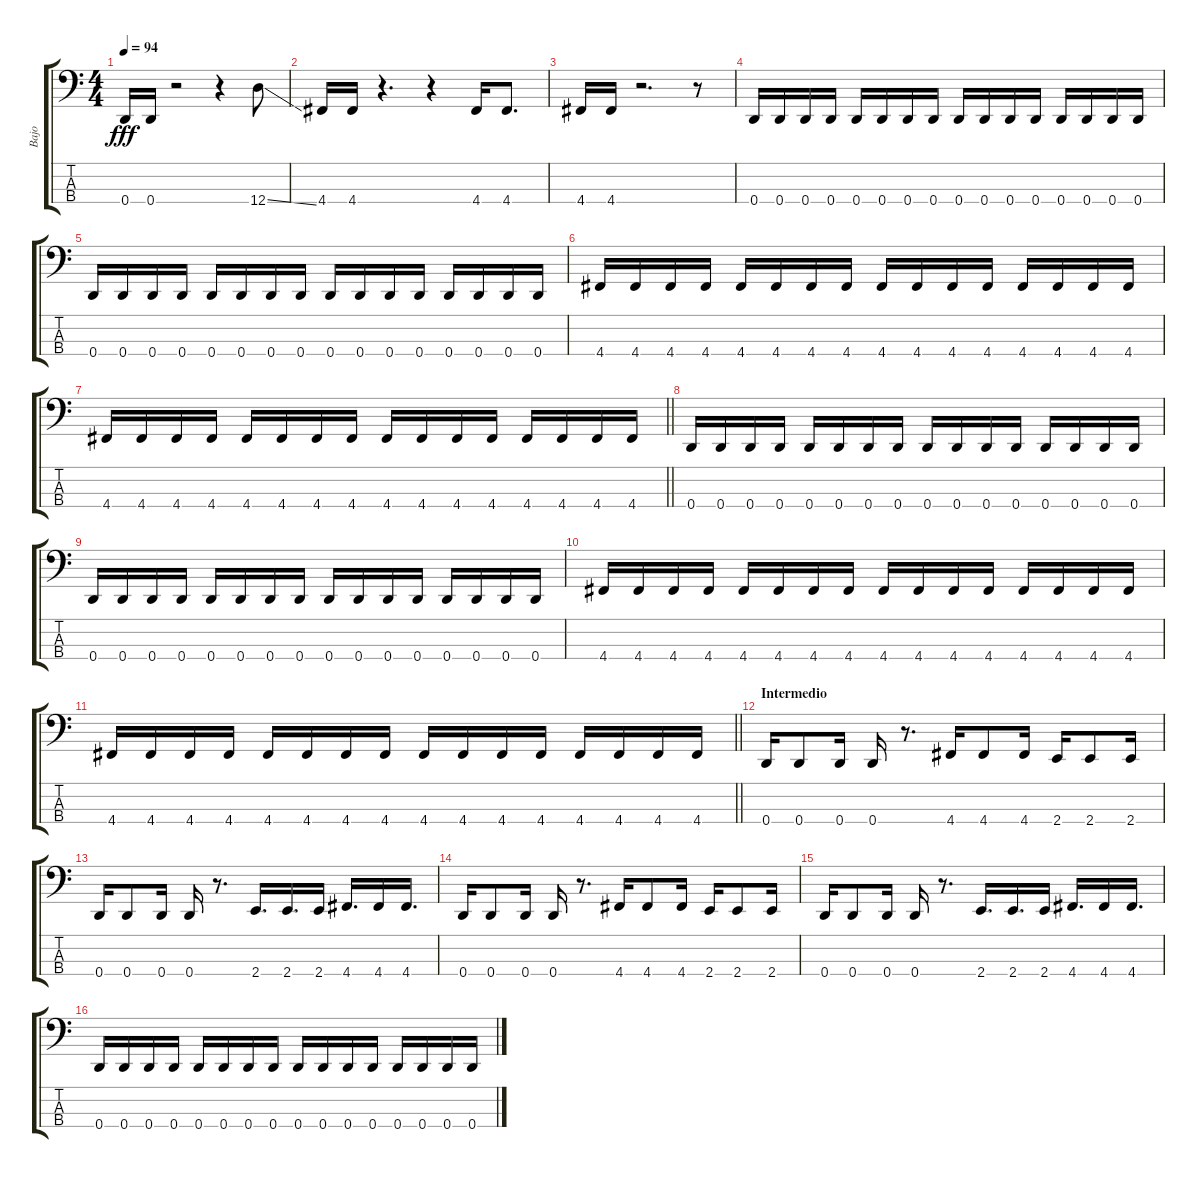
\track ("Bajo" "Bajo") {instrument electricbasspick}
\staff {score tabs}
\tuning (G2 D2 A1 D1) {hide}
\ts (4 4)
\tempo 94
\clef f4
\ks c
0.4.16{dy fff} 0.4.16 r.2 r.4 12.4{ss}.8 |
4.4.16 4.4.16 r.4{d} r.4 4.4.16 4.4.8{d} |
4.4.16 4.4.16 r.2{d} r.8 |
0.4.16 0.4.16 0.4.16 0.4.16 0.4.16 0.4.16 0.4.16 0.4.16 0.4.16 0.4.16 0.4.16 0.4.16 0.4.16 0.4.16 0.4.16 0.4.16 |
0.4.16 0.4.16 0.4.16 0.4.16 0.4.16 0.4.16 0.4.16 0.4.16 0.4.16 0.4.16 0.4.16 0.4.16 0.4.16 0.4.16 0.4.16 0.4.16 |
4.4.16 4.4.16 4.4.16 4.4.16 4.4.16 4.4.16 4.4.16 4.4.16 4.4.16 4.4.16 4.4.16 4.4.16 4.4.16 4.4.16 4.4.16 4.4.16 |
\barLineRight lightlight
4.4.16 4.4.16 4.4.16 4.4.16 4.4.16 4.4.16 4.4.16 4.4.16 4.4.16 4.4.16 4.4.16 4.4.16 4.4.16 4.4.16 4.4.16 4.4.16 |
0.4.16 0.4.16 0.4.16 0.4.16 0.4.16 0.4.16 0.4.16 0.4.16 0.4.16 0.4.16 0.4.16 0.4.16 0.4.16 0.4.16 0.4.16 0.4.16 |
0.4.16 0.4.16 0.4.16 0.4.16 0.4.16 0.4.16 0.4.16 0.4.16 0.4.16 0.4.16 0.4.16 0.4.16 0.4.16 0.4.16 0.4.16 0.4.16 |
4.4.16 4.4.16 4.4.16 4.4.16 4.4.16 4.4.16 4.4.16 4.4.16 4.4.16 4.4.16 4.4.16 4.4.16 4.4.16 4.4.16 4.4.16 4.4.16 |
\barLineRight lightlight
4.4.16 4.4.16 4.4.16 4.4.16 4.4.16 4.4.16 4.4.16 4.4.16 4.4.16 4.4.16 4.4.16 4.4.16 4.4.16 4.4.16 4.4.16 4.4.16 |
\section ("" "Intermedio")
0.4.16 0.4.8 0.4.16 0.4.16 r.8{d} 4.4.16 4.4.8 4.4.16 2.4.16 2.4.8 2.4.16 |
0.4.16 0.4.8 0.4.16 0.4.16 r.8{d} 2.4.16{d} 2.4.16{d} 2.4.16 4.4.16{d} 4.4.16 4.4.16{d} |
0.4.16 0.4.8 0.4.16 0.4.16 r.8{d} 4.4.16 4.4.8 4.4.16 2.4.16 2.4.8 2.4.16 |
0.4.16 0.4.8 0.4.16 0.4.16 r.8{d} 2.4.16{d} 2.4.16{d} 2.4.16 4.4.16{d} 4.4.16 4.4.16{d} |
0.4.16 0.4.16 0.4.16 0.4.16 0.4.16 0.4.16 0.4.16 0.4.16 0.4.16 0.4.16 0.4.16 0.4.16 0.4.16 0.4.16 0.4.16 0.4.16
